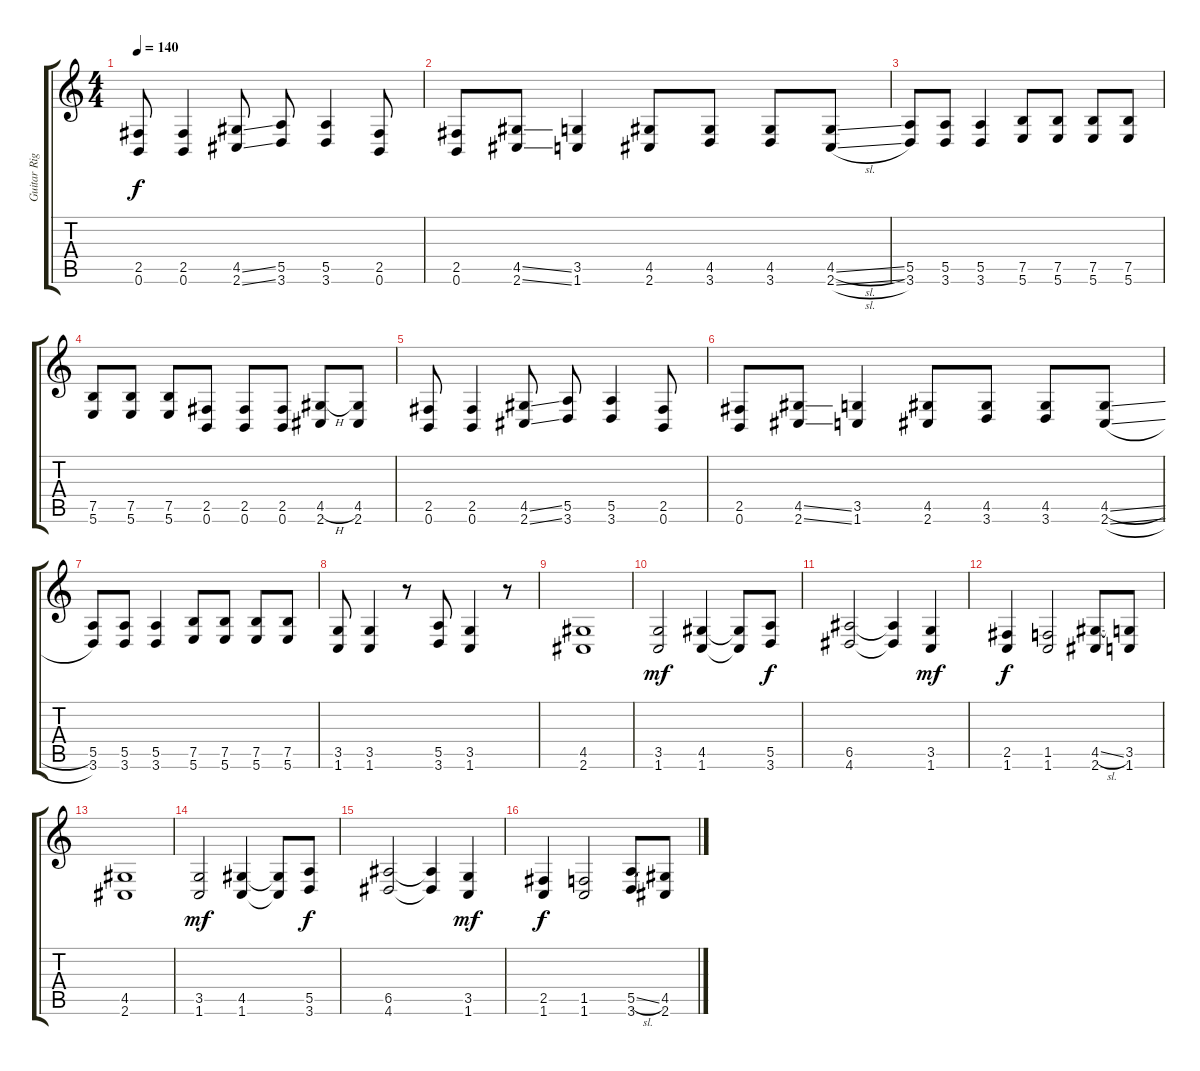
\track ("Guitar Right" "Guitar Rig") {instrument distortionguitar}
\staff {score tabs}
\tuning (B3 G3 D3 A2 E2 B1) {hide}
\ts (4 4)
\tempo 140
\clef g2
\ks c
(2.5 0.6).8{dy f} (2.5 0.6).4 (4.5{ss} 2.6{ss}).8 (5.5 3.6).8 (5.5 3.6).4 (2.5 0.6).8 |
(2.5 0.6).8 (4.5{ss} 2.6{ss}).8 (3.5 1.6).4 (4.5 2.6).8 (4.5 3.6).8 (4.5 3.6).8 (4.5{sl} 2.6{sl}).8 |
(5.5 3.6).8 (5.5 3.6).8 (5.5 3.6).4 (7.5 5.6).8 (7.5 5.6).8 (7.5 5.6).8 (7.5 5.6).8 |
(7.5 5.6).8 (7.5 5.6).8 (7.5 5.6).8 (2.5 0.6).8 (2.5 0.6).8 (2.5 0.6).8 (4.5{h} 2.6).8 (4.5 2.6).8 |
(2.5 0.6).8 (2.5 0.6).4 (4.5{ss} 2.6{ss}).8 (5.5 3.6).8 (5.5 3.6).4 (2.5 0.6).8 |
(2.5 0.6).8 (4.5{ss} 2.6{ss}).8 (3.5 1.6).4 (4.5 2.6).8 (4.5 3.6).8 (4.5 3.6).8 (4.5{sl} 2.6{sl}).8 |
(5.5 3.6).8 (5.5 3.6).8 (5.5 3.6).4 (7.5 5.6).8 (7.5 5.6).8 (7.5 5.6).8 (7.5 5.6).8 |
(3.5 1.6).8 (3.5 1.6).4 r.8 (5.5 3.6).8 (3.5 1.6).4 r.8 |
(4.5 2.6).1 |
(3.5 1.6).2{dy mf} (4.5 1.6).4 (4.5{t} 1.6{t}).8 (5.5 3.6).8{dy f} |
(6.5 4.6).2 (6.5{t} 4.6{t}).4 (3.5 1.6).4{dy mf} |
(2.5 1.6).4{dy f} (1.5 1.6).2 (4.5{sl} 2.6).8 (3.5 1.6).8 |
(4.5 2.6).1 |
(3.5 1.6).2{dy mf} (4.5 1.6).4 (4.5{t} 1.6{t}).8 (5.5 3.6).8{dy f} |
(6.5 4.6).2 (6.5{t} 4.6{t}).4 (3.5 1.6).4{dy mf} |
(2.5 1.6).4{dy f} (1.5 1.6).2 (5.5{sl} 3.6).8 (4.5 2.6).8
